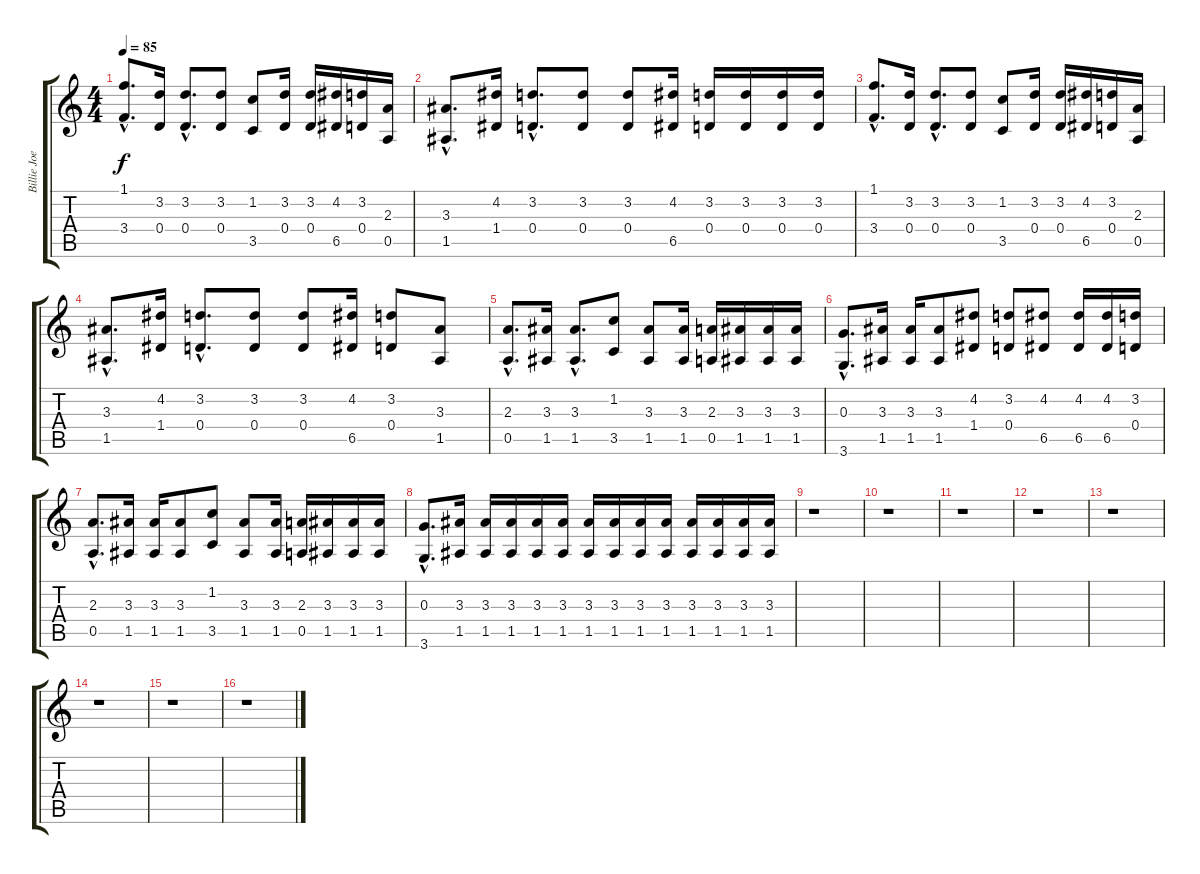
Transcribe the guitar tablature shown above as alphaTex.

\track ("Billie Joe Armstrong" "Billie Joe") {instrument distortionguitar}
\staff {score tabs}
\tuning (E4 B3 G3 D3 A2 E2) {hide}
\ts (4 4)
\tempo 85
\clef g2
\ks c
(1.1{hac} 3.4{hac}).8{d dy f} (3.2 0.4).16 (3.2{hac} 0.4{hac}).8{d} (3.2 0.4).8 (1.2 3.5).8 (3.2 0.4).16 (3.2 0.4).16 (4.2 6.5).16 (3.2 0.4).16 (2.3 0.5).16 |
(3.3{hac} 1.5{hac}).8{d} (4.2 1.4).16 (3.2{hac} 0.4{hac}).8{d} (3.2 0.4).8 (3.2 0.4).8 (4.2 6.5).16 (3.2 0.4).16 (3.2 0.4).16 (3.2 0.4).16 (3.2 0.4).16 |
(1.1{hac} 3.4{hac}).8{d} (3.2 0.4).16 (3.2{hac} 0.4{hac}).8{d} (3.2 0.4).8 (1.2 3.5).8 (3.2 0.4).16 (3.2 0.4).16 (4.2 6.5).16 (3.2 0.4).16 (2.3 0.5).16 |
(3.3{hac} 1.5{hac}).8{d} (4.2 1.4).16 (3.2{hac} 0.4{hac}).8{d} (3.2 0.4).8 (3.2 0.4).8 (4.2 6.5).16 (3.2 0.4).8 (3.3 1.5).8 |
(2.3{hac} 0.5{hac}).8{d} (3.3 1.5).16 (3.3{hac} 1.5{hac}).8{d} (1.2 3.5).8 (3.3 1.5).8 (3.3 1.5).16 (2.3 0.5).16 (3.3 1.5).16 (3.3 1.5).16 (3.3 1.5).16 |
(0.3{hac} 3.6{hac}).8{d} (3.3 1.5).16 (3.3 1.5).16 (3.3 1.5).8 (4.2 1.4).8 (3.2 0.4).8 (4.2 6.5).8 (4.2 6.5).16 (4.2 6.5).16 (3.2 0.4).16 |
(2.3{hac} 0.5{hac}).8{d} (3.3 1.5).16 (3.3 1.5).16 (3.3 1.5).8 (1.2 3.5).8 (3.3 1.5).8 (3.3 1.5).16 (2.3 0.5).16 (3.3 1.5).16 (3.3 1.5).16 (3.3 1.5).16 |
(0.3{hac} 3.6{hac}).8{d} (3.3 1.5).16 (3.3 1.5).16 (3.3 1.5).16 (3.3 1.5).16 (3.3 1.5).16 (3.3 1.5).16 (3.3 1.5).16 (3.3 1.5).16 (3.3 1.5).16 (3.3 1.5).16 (3.3 1.5).16 (3.3 1.5).16 (3.3 1.5).16 |
r.1 |
r.1 |
r.1 |
r.1 |
r.1 |
r.1 |
r.1 |
r.1
